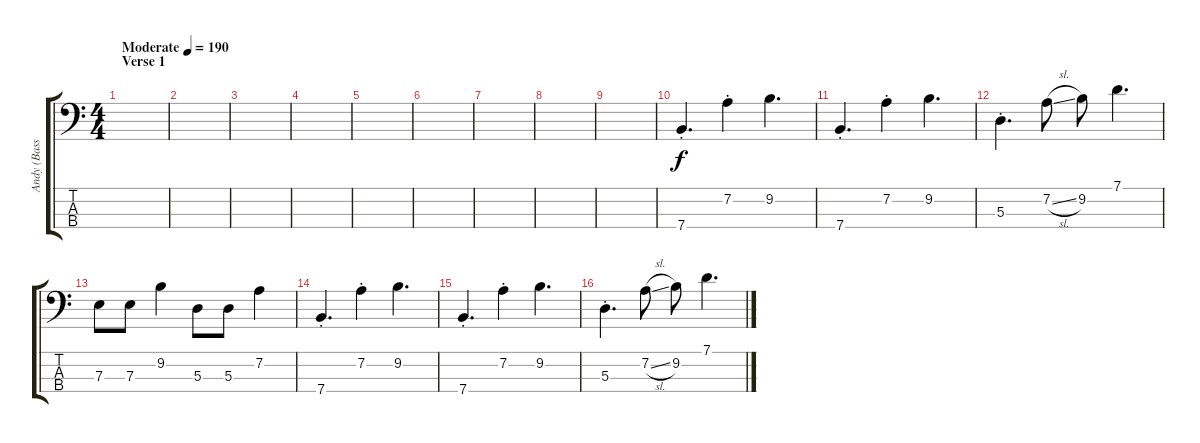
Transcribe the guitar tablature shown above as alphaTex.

\track ("Andy (Bass)" "Andy (Bass") {instrument electricbasspick}
\staff {score tabs}
\tuning (G2 D2 A1 E1) {hide}
\ts (4 4)
\section ("" "Verse 1")
\tempo (190 "Moderate")
\clef f4
\ks c
|
|
|
|
|
|
|
|
|
7.4{st}.4{d} 7.2{st}.4 9.2.4{d} |
7.4{st}.4{d} 7.2{st}.4 9.2.4{d} |
5.3{st}.4{d} 7.2{sl}.8 9.2.8 7.1.4{d} |
7.3.8 7.3.8 9.2.4 5.3.8 5.3.8 7.2.4 |
7.4{st}.4{d} 7.2{st}.4 9.2.4{d} |
7.4{st}.4{d} 7.2{st}.4 9.2.4{d} |
5.3{st}.4{d} 7.2{sl}.8 9.2.8 7.1.4{d}
